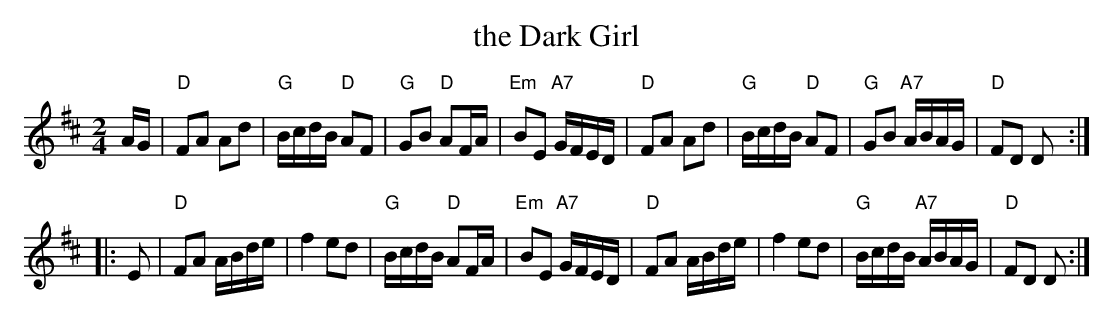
X:1
T: the Dark Girl
M: 2/4
L: 1/16
K: D
AG \
| "D"F2A2 A2d2 | "G"BcdB "D"A2F2 | "G"G2B2 "D"A2FA | "Em"B2E2 "A7"GFED \
| "D"F2A2 A2d2 | "G"BcdB "D"A2F2 | "G"G2B2 "A7"ABAG | "D"F2D2 D2 :|
|: E2 \
| "D"F2A2 ABde | f4 e2d2 | "G"BcdB "D"A2FA | "Em"B2E2 "A7"GFED \
| "D"F2A2 ABde | f4 e2d2 | "G"BcdB "A7"ABAG | "D"F2D2 D2 :|
